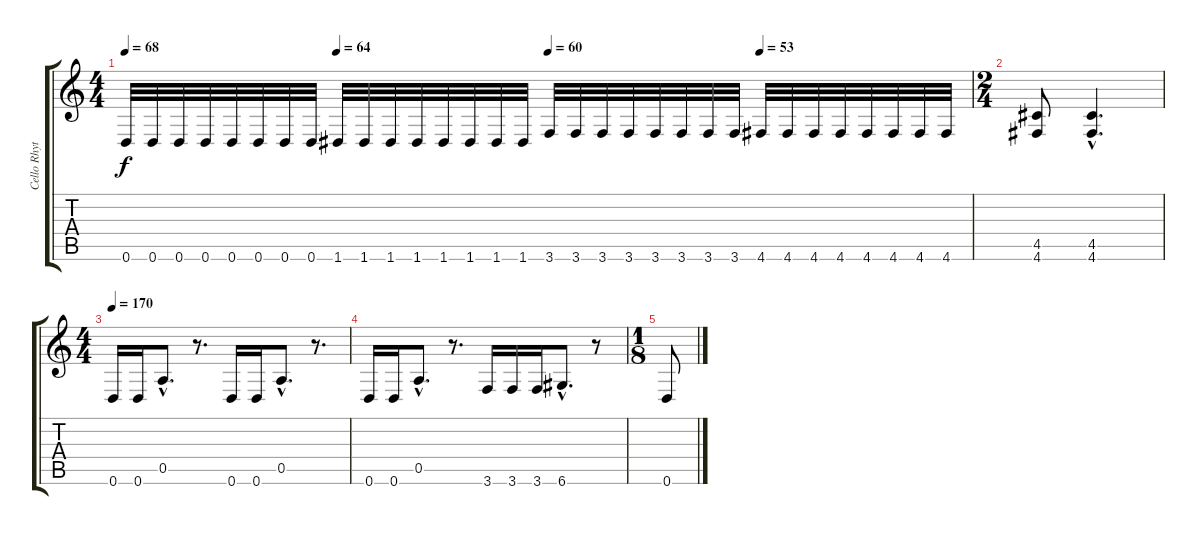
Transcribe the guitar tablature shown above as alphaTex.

\track ("Cello Rhythm" "Cello Rhyt") {instrument distortionguitar}
\staff {score tabs}
\tuning (E4 B3 G3 D3 A2 D2) {hide}
\ts (4 4)
\tempo 68
\tempo (64 0.25)
\tempo (60 0.5)
\tempo (53 0.75)
\clef g2
\ks c
0.6.32{dy f} 0.6.32 0.6.32 0.6.32 0.6.32 0.6.32 0.6.32 0.6.32 1.6.32 1.6.32 1.6.32 1.6.32 1.6.32 1.6.32 1.6.32 1.6.32 3.6.32 3.6.32 3.6.32 3.6.32 3.6.32 3.6.32 3.6.32 3.6.32 4.6.32 4.6.32 4.6.32 4.6.32 4.6.32 4.6.32 4.6.32 4.6.32 |
\ts (2 4)
(4.5 4.6).8 (4.5{hac} 4.6{hac}).4{d} |
\ts (4 4)
\tempo 170
0.6.16 0.6.16 0.5{hac}.8{d} r.8{d} 0.6.16 0.6.16 0.5{hac}.8{d} r.8{d} |
0.6.16 0.6.16 0.5{hac}.8{d} r.8{d} 3.6.16 3.6.16 3.6.16 6.6{hac}.8{d} r.8 |
\ts (1 8)
0.6.8
